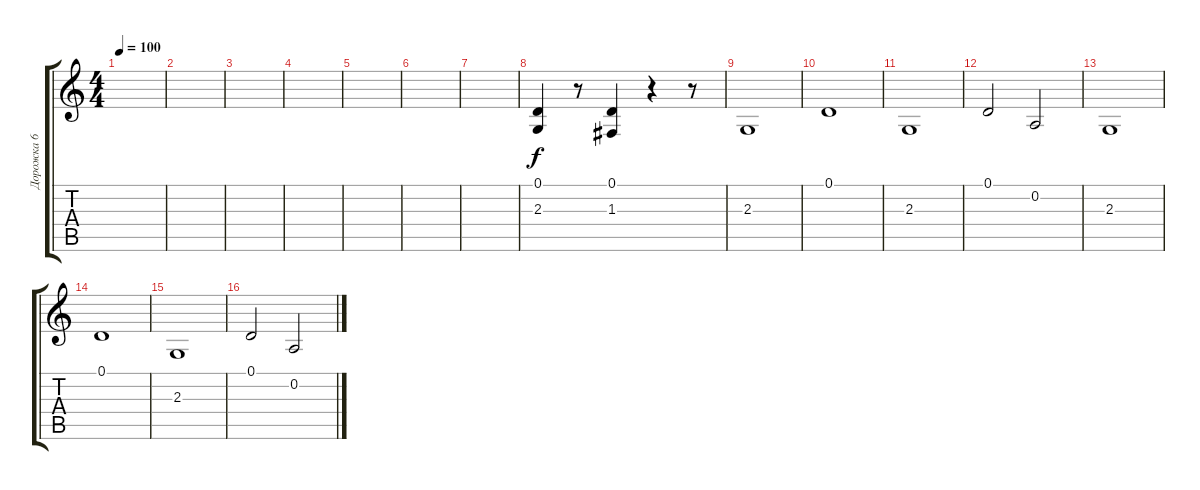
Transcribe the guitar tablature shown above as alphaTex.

\track ("Дорожка 6" "Дорожка 6") {instrument pad4choir}
\staff {score tabs}
\tuning (D4 A3 F3 C3 G2 D2) {hide}
\ts (4 4)
\tempo 100
\clef g2
\ks c
|
|
|
|
|
|
|
(0.1 2.3).4 r.8 (0.1 1.3).4 r.4 r.8 |
2.3.1 |
0.1.1 |
2.3.1 |
0.1.2 0.2.2 |
2.3.1 |
0.1.1 |
2.3.1 |
0.1.2 0.2.2
